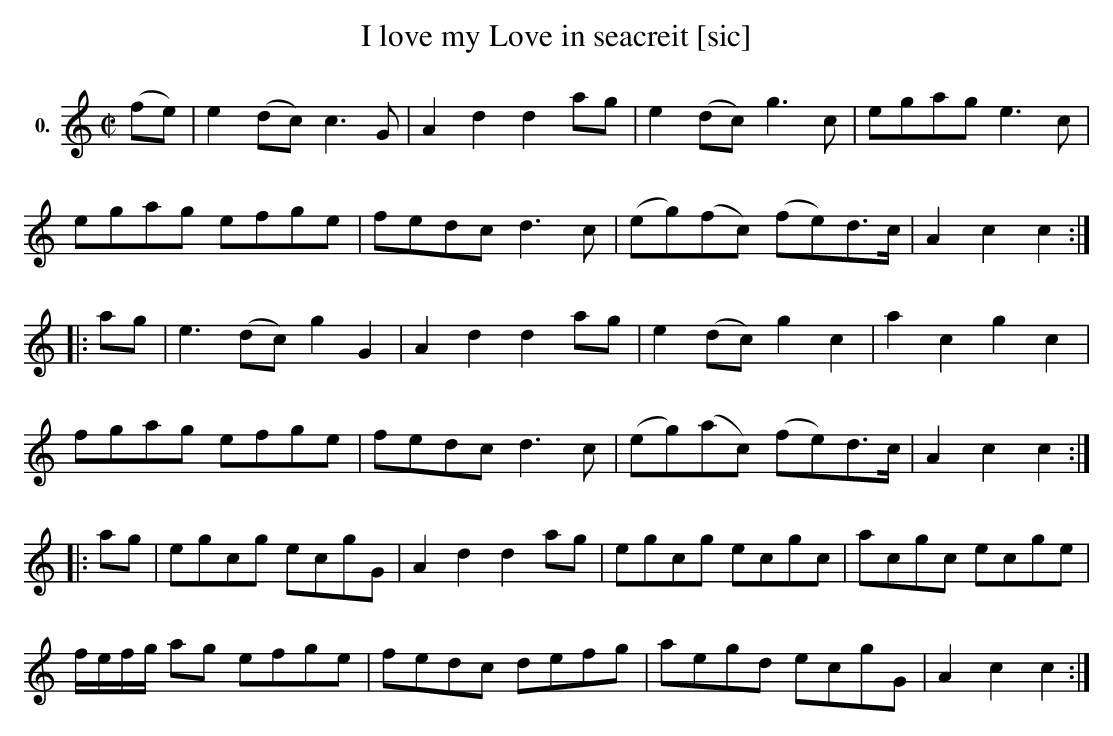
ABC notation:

X:1
T:I love my Love in seacreit [sic]
M:C|
L:1/8
K:C
V:1 clef=treble name="0."
[V:1] (fe)|e2 (dc) c3G|A2d2d2 ag|e2 (dc) g3c|egag e3c|
egag efge|fedc d3c|(eg)(fc) (fe)d>c|A2c2c2:|
|:ag|e3 (dc) g2G2|A2d2d2 ag|e2 (dc) g2c2|a2c2g2c2|
fgag efge|fedc d3c|(eg)(ac) (fe)d>c|A2c2c2:|
|:ag|egcg ecgG|A2d2d2 ag|egcg ecgc|acgc ecge|
f/e/f/g/ ag efge|fedc defg|aegd ecgG|A2c2c2:|]
